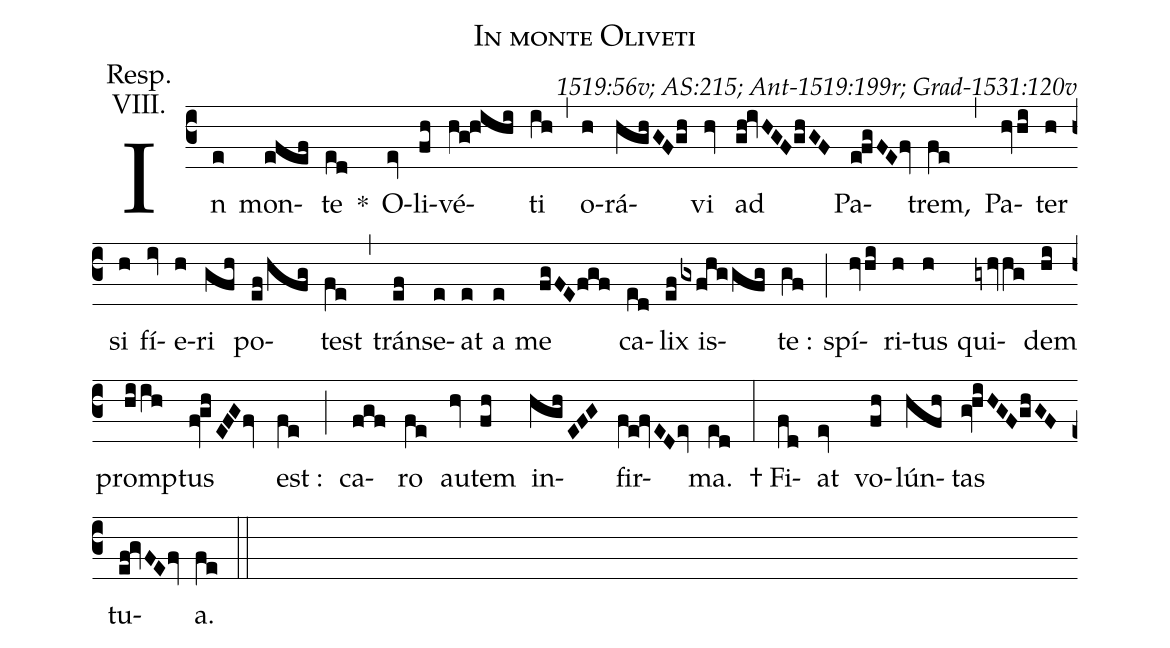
name: In monte Oliveti;
commentary: 1519:56v; AS:215; Ant-1519:199r; Grad-1531:120v;
annotation: Resp.;
annotation: VIII.;
%%
(c3) In(e) mon(efef)te(ed) *() O(ev)li(fh)vé(hg!hihi)ti(ih) (,)
o(h)rá(hghGF/0gh)vi(hv) ad(gh!ivHGF/0ghGF) Pa(e!fgFE/0fv)trem,(fe) (,)
Pa(hvhi)ter(h) si(h) fí(iv)e(h)ri(gfh) po(ef/hfg)test(fe) (,)
trán(ef)se(e)at(e) a(e) me(fgFE/0fgf) ca(ed)lix(ef) is(gxfhggfg)te :(gf) (;)
spí(hvhi)ri(h)tus(h) qui(gyhvhg)dem(hi) promp(hiih)tus(fv!ghEFG/0fv) est :(fe) (;)
ca(fgf)ro(fe) au(hv)tem(fh) in(hghEFG)fir(fe!fvED/0ev)ma.(ed) (:)

<sp>†</sp> Fi(fd)at(ev) vo(fh)lún(hfh)tas(gv!hiHGF/0ghGF) tu(ef!gvFE/0fv)a.(fe) (::)
